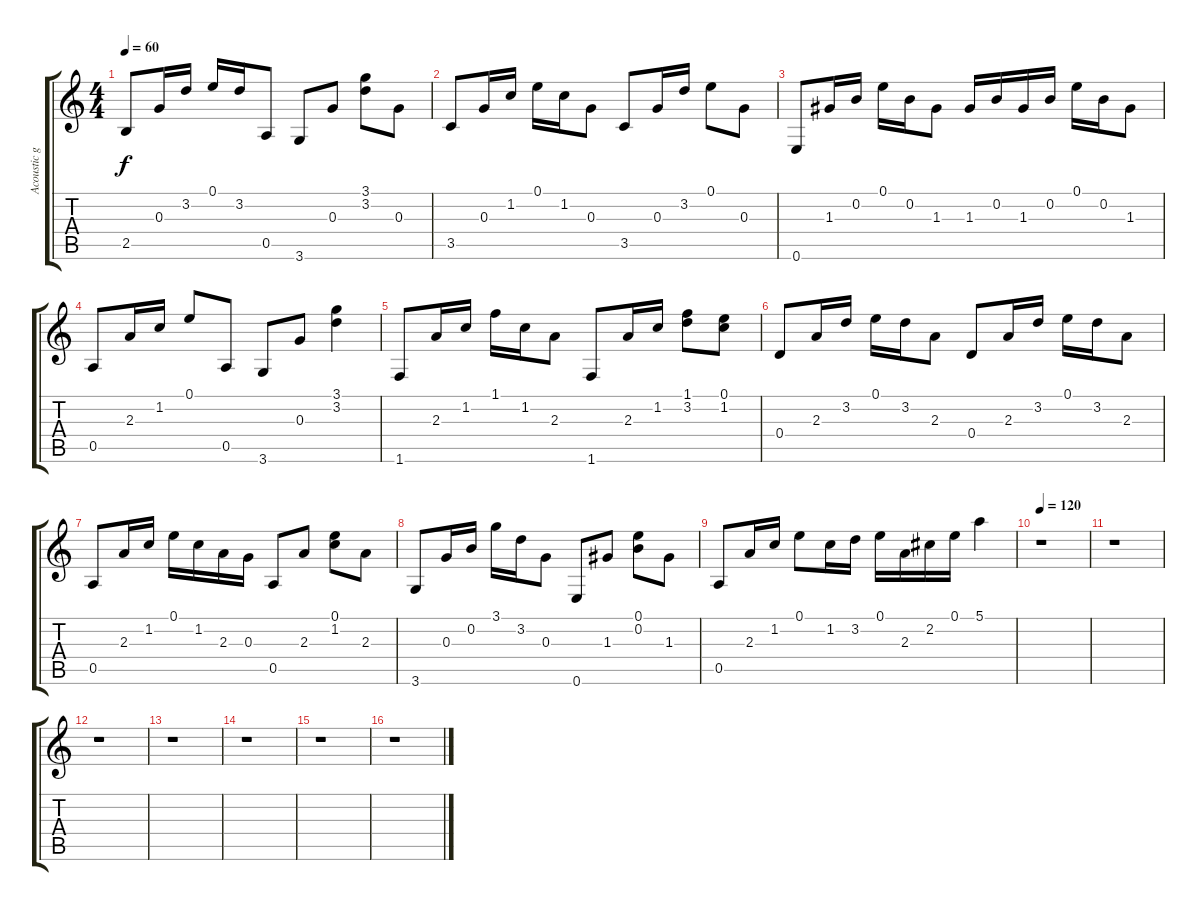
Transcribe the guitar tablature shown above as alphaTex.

\track ("Acoustic guitar" "Acoustic g") {instrument acousticguitarnylon}
\staff {score tabs}
\tuning (E4 B3 G3 D3 A2 E2) {hide}
\ts (4 4)
\tempo 60
\clef g2
\ks c
2.5.8{dy f} 0.3.16 3.2.16 0.1.16 3.2.16 0.5.8 3.6.8 0.3.8 (3.1 3.2).8 0.3.8 |
3.5.8 0.3.16 1.2.16 0.1.16 1.2.16 0.3.8 3.5.8 0.3.16 3.2.16 0.1.8 0.3.8 |
0.6.8 1.3.16 0.2.16 0.1.16 0.2.16 1.3.8 1.3.16 0.2.16 1.3.16 0.2.16 0.1.16 0.2.16 1.3.8 |
0.5.8 2.3.16 1.2.16 0.1.8 0.5.8 3.6.8 0.3.8 (3.1 3.2).4 |
1.6.8 2.3.16 1.2.16 1.1.16 1.2.16 2.3.8 1.6.8 2.3.16 1.2.16 (1.1 3.2).8 (0.1 1.2).8 |
0.4.8 2.3.16 3.2.16 0.1.16 3.2.16 2.3.8 0.4.8 2.3.16 3.2.16 0.1.16 3.2.16 2.3.8 |
0.5.8 2.3.16 1.2.16 0.1.16 1.2.16 2.3.16 0.3.16 0.5.8 2.3.8 (0.1 1.2).8 2.3.8 |
3.6.8 0.3.16 0.2.16 3.1.16 3.2.16 0.3.8 0.6.8 1.3.8 (0.1 0.2).8 1.3.8 |
0.5.8 2.3.16 1.2.16 0.1.8 1.2.16 3.2.16 0.1.16 2.3.16 2.2.16 0.1.16 5.1.4 |
\tempo 120
r.1 |
r.1 |
r.1 |
r.1 |
r.1 |
r.1 |
r.1
